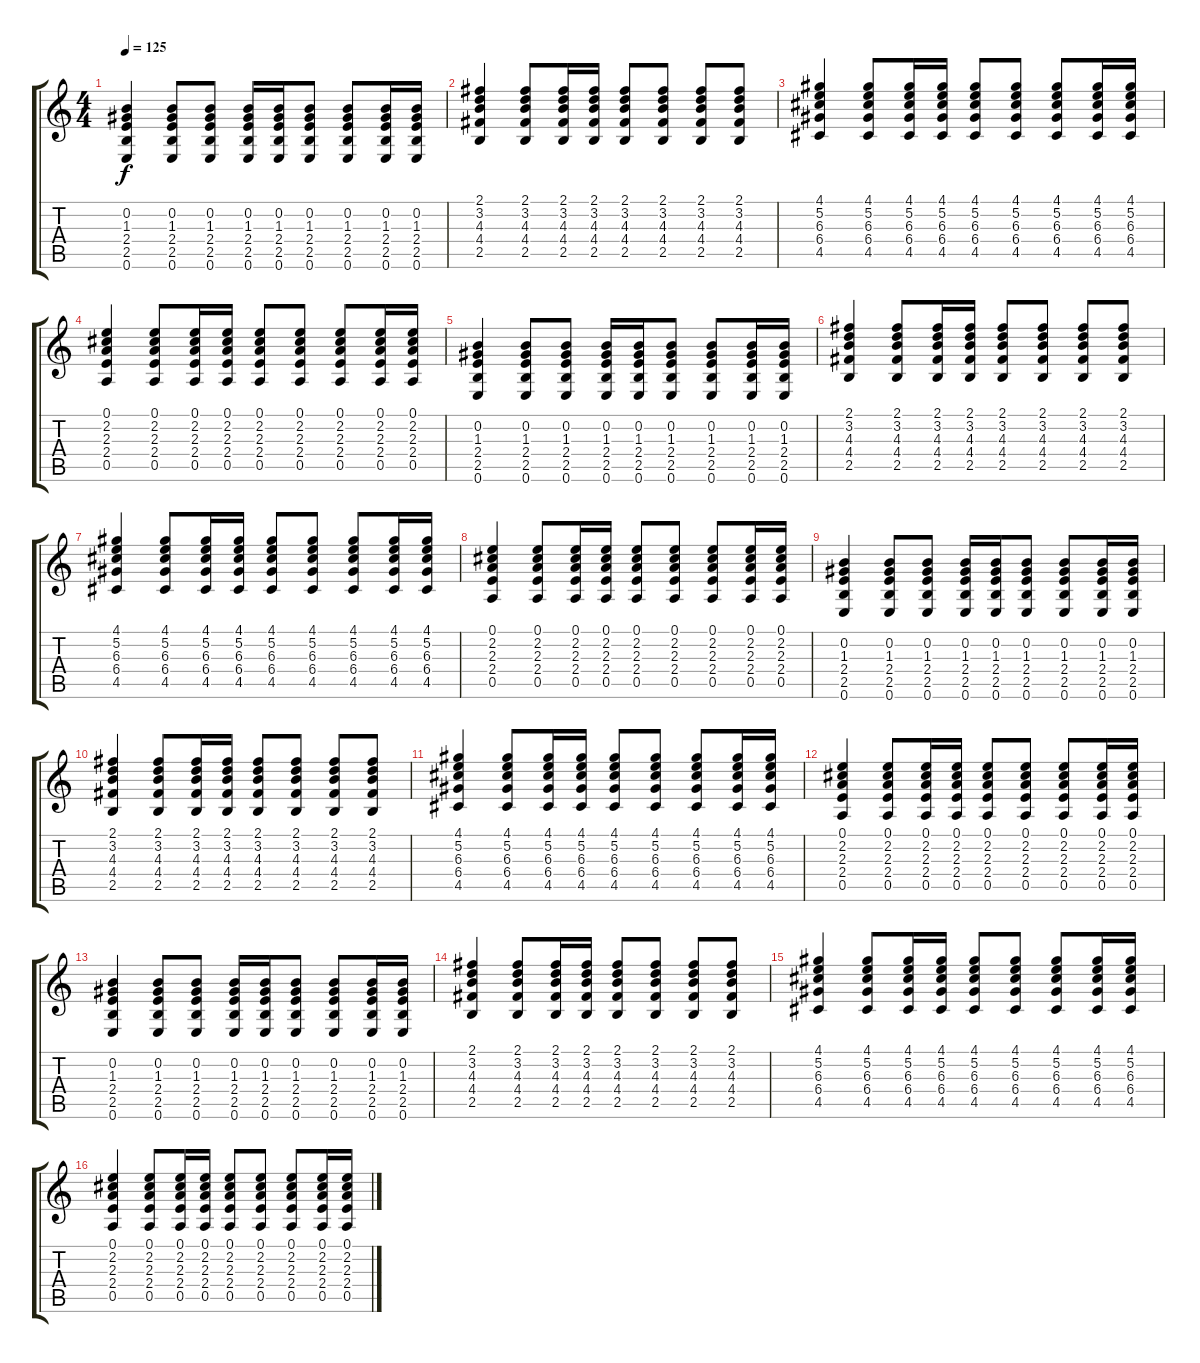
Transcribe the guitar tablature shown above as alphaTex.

\track "" {instrument acousticguitarsteel}
\staff {score tabs}
\tuning (E4 B3 G3 D3 A2 E2) {hide}
\ts (4 4)
\tempo 125
\clef g2
\ks c
(0.2 1.3 2.4 2.5 0.6).4{dy f} (0.2 1.3 2.4 2.5 0.6).8 (0.2 1.3 2.4 2.5 0.6).8 (0.2 1.3 2.4 2.5 0.6).16 (0.2 1.3 2.4 2.5 0.6).16 (0.2 1.3 2.4 2.5 0.6).8 (0.2 1.3 2.4 2.5 0.6).8 (0.2 1.3 2.4 2.5 0.6).16 (0.2 1.3 2.4 2.5 0.6).16 |
(2.1 3.2 4.3 4.4 2.5).4 (2.1 3.2 4.3 4.4 2.5).8 (2.1 3.2 4.3 4.4 2.5).16 (2.1 3.2 4.3 4.4 2.5).16 (2.1 3.2 4.3 4.4 2.5).8 (2.1 3.2 4.3 4.4 2.5).8 (2.1 3.2 4.3 4.4 2.5).8 (2.1 3.2 4.3 4.4 2.5).8 |
(4.1 5.2 6.3 6.4 4.5).4 (4.1 5.2 6.3 6.4 4.5).8 (4.1 5.2 6.3 6.4 4.5).16 (4.1 5.2 6.3 6.4 4.5).16 (4.1 5.2 6.3 6.4 4.5).8 (4.1 5.2 6.3 6.4 4.5).8 (4.1 5.2 6.3 6.4 4.5).8 (4.1 5.2 6.3 6.4 4.5).16 (4.1 5.2 6.3 6.4 4.5).16 |
(0.1 2.2 2.3 2.4 0.5).4 (0.1 2.2 2.3 2.4 0.5).8 (0.1 2.2 2.3 2.4 0.5).16 (0.1 2.2 2.3 2.4 0.5).16 (0.1 2.2 2.3 2.4 0.5).8 (0.1 2.2 2.3 2.4 0.5).8 (0.1 2.2 2.3 2.4 0.5).8 (0.1 2.2 2.3 2.4 0.5).16 (0.1 2.2 2.3 2.4 0.5).16 |
(0.2 1.3 2.4 2.5 0.6).4 (0.2 1.3 2.4 2.5 0.6).8 (0.2 1.3 2.4 2.5 0.6).8 (0.2 1.3 2.4 2.5 0.6).16 (0.2 1.3 2.4 2.5 0.6).16 (0.2 1.3 2.4 2.5 0.6).8 (0.2 1.3 2.4 2.5 0.6).8 (0.2 1.3 2.4 2.5 0.6).16 (0.2 1.3 2.4 2.5 0.6).16 |
(2.1 3.2 4.3 4.4 2.5).4 (2.1 3.2 4.3 4.4 2.5).8 (2.1 3.2 4.3 4.4 2.5).16 (2.1 3.2 4.3 4.4 2.5).16 (2.1 3.2 4.3 4.4 2.5).8 (2.1 3.2 4.3 4.4 2.5).8 (2.1 3.2 4.3 4.4 2.5).8 (2.1 3.2 4.3 4.4 2.5).8 |
(4.1 5.2 6.3 6.4 4.5).4 (4.1 5.2 6.3 6.4 4.5).8 (4.1 5.2 6.3 6.4 4.5).16 (4.1 5.2 6.3 6.4 4.5).16 (4.1 5.2 6.3 6.4 4.5).8 (4.1 5.2 6.3 6.4 4.5).8 (4.1 5.2 6.3 6.4 4.5).8 (4.1 5.2 6.3 6.4 4.5).16 (4.1 5.2 6.3 6.4 4.5).16 |
(0.1 2.2 2.3 2.4 0.5).4 (0.1 2.2 2.3 2.4 0.5).8 (0.1 2.2 2.3 2.4 0.5).16 (0.1 2.2 2.3 2.4 0.5).16 (0.1 2.2 2.3 2.4 0.5).8 (0.1 2.2 2.3 2.4 0.5).8 (0.1 2.2 2.3 2.4 0.5).8 (0.1 2.2 2.3 2.4 0.5).16 (0.1 2.2 2.3 2.4 0.5).16 |
(0.2 1.3 2.4 2.5 0.6).4 (0.2 1.3 2.4 2.5 0.6).8 (0.2 1.3 2.4 2.5 0.6).8 (0.2 1.3 2.4 2.5 0.6).16 (0.2 1.3 2.4 2.5 0.6).16 (0.2 1.3 2.4 2.5 0.6).8 (0.2 1.3 2.4 2.5 0.6).8 (0.2 1.3 2.4 2.5 0.6).16 (0.2 1.3 2.4 2.5 0.6).16 |
(2.1 3.2 4.3 4.4 2.5).4 (2.1 3.2 4.3 4.4 2.5).8 (2.1 3.2 4.3 4.4 2.5).16 (2.1 3.2 4.3 4.4 2.5).16 (2.1 3.2 4.3 4.4 2.5).8 (2.1 3.2 4.3 4.4 2.5).8 (2.1 3.2 4.3 4.4 2.5).8 (2.1 3.2 4.3 4.4 2.5).8 |
(4.1 5.2 6.3 6.4 4.5).4 (4.1 5.2 6.3 6.4 4.5).8 (4.1 5.2 6.3 6.4 4.5).16 (4.1 5.2 6.3 6.4 4.5).16 (4.1 5.2 6.3 6.4 4.5).8 (4.1 5.2 6.3 6.4 4.5).8 (4.1 5.2 6.3 6.4 4.5).8 (4.1 5.2 6.3 6.4 4.5).16 (4.1 5.2 6.3 6.4 4.5).16 |
(0.1 2.2 2.3 2.4 0.5).4 (0.1 2.2 2.3 2.4 0.5).8 (0.1 2.2 2.3 2.4 0.5).16 (0.1 2.2 2.3 2.4 0.5).16 (0.1 2.2 2.3 2.4 0.5).8 (0.1 2.2 2.3 2.4 0.5).8 (0.1 2.2 2.3 2.4 0.5).8 (0.1 2.2 2.3 2.4 0.5).16 (0.1 2.2 2.3 2.4 0.5).16 |
(0.2 1.3 2.4 2.5 0.6).4 (0.2 1.3 2.4 2.5 0.6).8 (0.2 1.3 2.4 2.5 0.6).8 (0.2 1.3 2.4 2.5 0.6).16 (0.2 1.3 2.4 2.5 0.6).16 (0.2 1.3 2.4 2.5 0.6).8 (0.2 1.3 2.4 2.5 0.6).8 (0.2 1.3 2.4 2.5 0.6).16 (0.2 1.3 2.4 2.5 0.6).16 |
(2.1 3.2 4.3 4.4 2.5).4 (2.1 3.2 4.3 4.4 2.5).8 (2.1 3.2 4.3 4.4 2.5).16 (2.1 3.2 4.3 4.4 2.5).16 (2.1 3.2 4.3 4.4 2.5).8 (2.1 3.2 4.3 4.4 2.5).8 (2.1 3.2 4.3 4.4 2.5).8 (2.1 3.2 4.3 4.4 2.5).8 |
(4.1 5.2 6.3 6.4 4.5).4 (4.1 5.2 6.3 6.4 4.5).8 (4.1 5.2 6.3 6.4 4.5).16 (4.1 5.2 6.3 6.4 4.5).16 (4.1 5.2 6.3 6.4 4.5).8 (4.1 5.2 6.3 6.4 4.5).8 (4.1 5.2 6.3 6.4 4.5).8 (4.1 5.2 6.3 6.4 4.5).16 (4.1 5.2 6.3 6.4 4.5).16 |
(0.1 2.2 2.3 2.4 0.5).4 (0.1 2.2 2.3 2.4 0.5).8 (0.1 2.2 2.3 2.4 0.5).16 (0.1 2.2 2.3 2.4 0.5).16 (0.1 2.2 2.3 2.4 0.5).8 (0.1 2.2 2.3 2.4 0.5).8 (0.1 2.2 2.3 2.4 0.5).8 (0.1 2.2 2.3 2.4 0.5).16 (0.1 2.2 2.3 2.4 0.5).16
